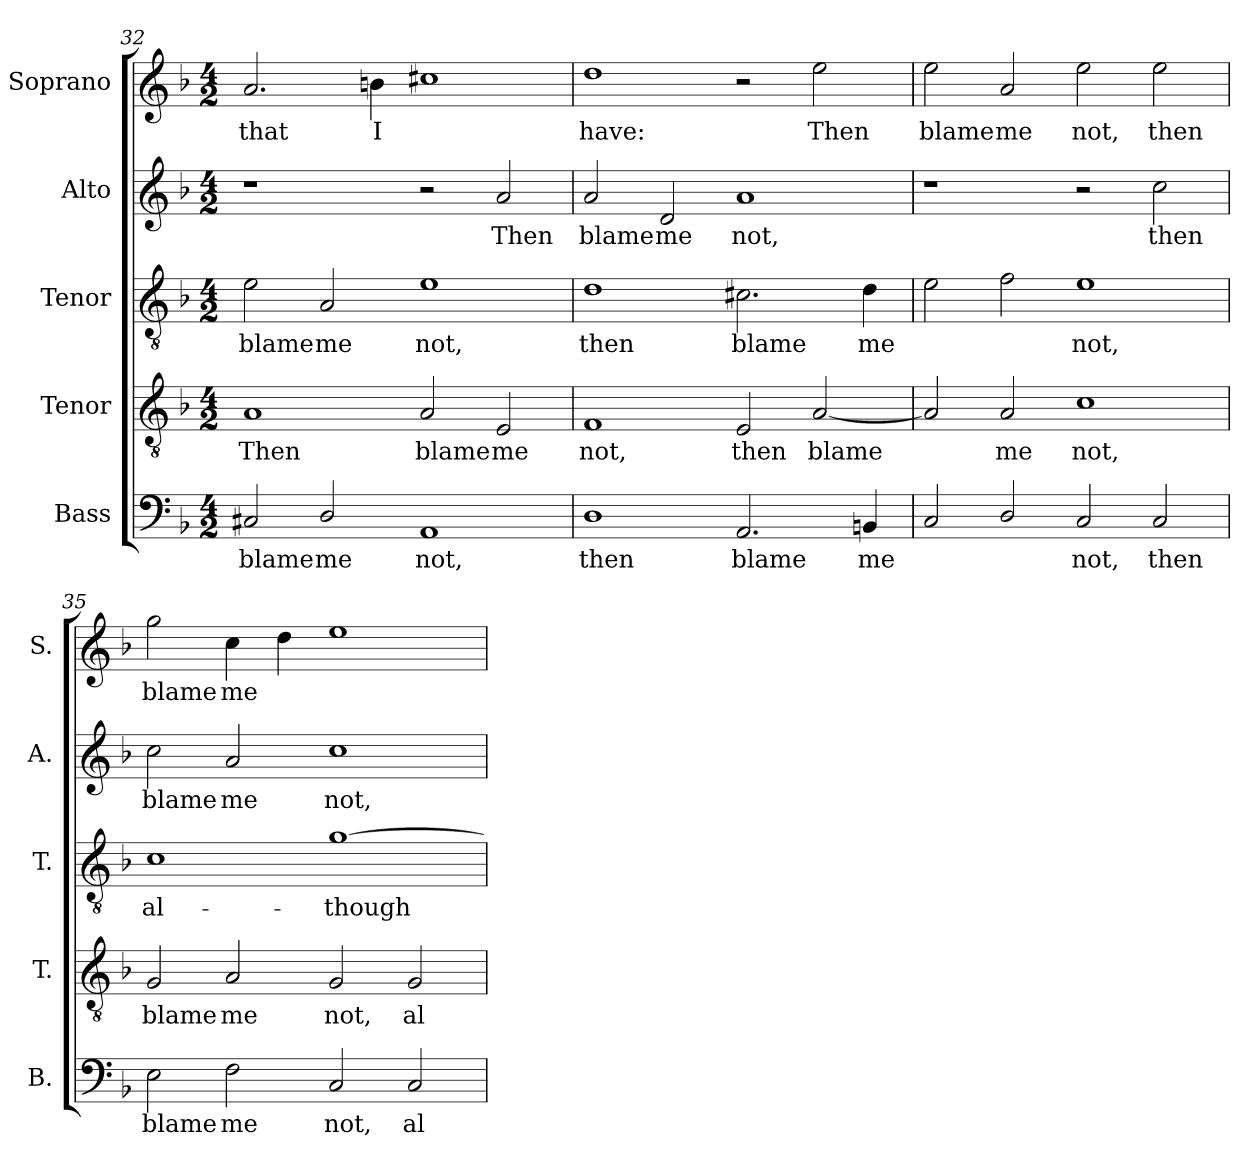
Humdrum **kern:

**kern	**text	**kern	**text	**kern	**text	**kern	**text	**kern	**text
*part5	*part5	*part4	*part4	*part3	*part3	*part2	*part2	*part1	*part1
*staff5	*staff5	*staff4	*staff4	*staff3	*staff3	*staff2	*staff2	*staff1	*staff1
*I"Bass	*	*I"Tenor	*	*I"Tenor	*	*I"Alto	*	*I"Soprano	*
*I'B.	*	*I'T.	*	*I'T.	*	*I'A.	*	*I'S.	*
*clefF4	*	*clefGv2	*	*clefGv2	*	*clefG2	*	*clefG2	*
*	*	*ITrd7c12	*	*ITrd7c12	*	*	*	*	*
*k[b-]	*	*k[b-]	*	*k[b-]	*	*k[b-]	*	*k[b-]	*
*F:	*	*F:	*	*F:	*	*F:	*	*F:	*
*M4/2	*	*M4/2	*	*M4/2	*	*M4/2	*	*M4/2	*
=32	=32	=32	=32	=32	=32	=32	=32	=32	=32
!	!LO:LY:b:color=#000000	!	!	!	!	!	!	!	!
!	!	!	!LO:LY:b:color=#000000	!	!	!	!	!	!
!	!	!	!	!	!LO:LY:b:color=#000000	!	!	!	!
!	!	!	!	!	!	!	!	!	!LO:LY:b:color=#000000
2C#Xi/	blame	1AAi	Then	2Ei\	blame	1r	.	2.ai/	that
!	!LO:LY:b:color=#000000	!	!	!	!	!	!	!	!
!	!	!	!	!	!LO:LY:b:color=#000000	!	!	!	!
2Di/	me	.	.	2AAi/	me	.	.	.	.
!	!	!	!	!	!	!	!	!	!LO:LY:b:color=#000000
.	.	.	.	.	.	.	.	4bni\	I
!	!LO:LY:b:color=#000000	!	!	!	!	!	!	!	!
!	!	!	!LO:LY:b:color=#000000	!	!	!	!	!	!
!	!	!	!	!	!LO:LY:b:color=#000000	!	!	!	!
1AAi	not,	2AAi/	blame	1Ei	not,	2r	.	1cc#Xi	.
!	!	!	!LO:LY:b:color=#000000	!	!	!	!	!	!
!	!	!	!	!	!	!	!LO:LY:b:color=#000000	!	!
.	.	2EEi/	me	.	.	2ai/	Then	.	.
!!LO:LB:g=z
=33	=33	=33	=33	=33	=33	=33	=33	=33	=33
!	!LO:LY:b:color=#000000	!	!	!	!	!	!	!	!
!	!	!	!LO:LY:b:color=#000000	!	!	!	!	!	!
!	!	!	!	!	!LO:LY:b:color=#000000	!	!	!	!
!	!	!	!	!	!	!	!LO:LY:b:color=#000000	!	!
!	!	!	!	!	!	!	!	!	!LO:LY:b:color=#000000
1Di	then	1FFi	not,	1Di	then	2ai/	blame	1ddi	have:
!	!	!	!	!	!	!	!LO:LY:b:color=#000000	!	!
.	.	.	.	.	.	2di/	me	.	.
!	!LO:LY:b:color=#000000	!	!	!	!	!	!	!	!
!	!	!	!LO:LY:b:color=#000000	!	!	!	!	!	!
!	!	!	!	!	!LO:LY:b:color=#000000	!	!	!	!
!	!	!	!	!	!	!	!LO:LY:b:color=#000000	!	!
2.AAi/	blame	2EEi/	then	2.C#Xi\	blame	1ai	not,	2r	.
!	!	!	!LO:LY:b:color=#000000	!	!	!	!	!	!
!	!	!	!	!	!	!	!	!	!LO:LY:b:color=#000000
.	.	[2AAi/	blame	.	.	.	.	2eei\	Then
!	!LO:LY:b:color=#000000	!	!	!	!	!	!	!	!
!	!	!	!	!	!LO:LY:b:color=#000000	!	!	!	!
4BBni/	me	.	.	4Di\	me	.	.	.	.
=34	=34	=34	=34	=34	=34	=34	=34	=34	=34
!	!	!	!	!	!	!	!	!	!LO:LY:b:color=#000000
2Ci/	.	2AAi/]	.	2Ei\	.	1r	.	2eei\	blame
!	!	!	!LO:LY:b:color=#000000	!	!	!	!	!	!
!	!	!	!	!	!	!	!	!	!LO:LY:b:color=#000000
2Di/	.	2AAi/	me	2Fi\	.	.	.	2ai/	me
!	!LO:LY:b:color=#000000	!	!	!	!	!	!	!	!
!	!	!	!LO:LY:b:color=#000000	!	!	!	!	!	!
!	!	!	!	!	!LO:LY:b:color=#000000	!	!	!	!
!	!	!	!	!	!	!	!	!	!LO:LY:b:color=#000000
2Ci/	not,	1Ci	not,	1Ei	not,	2r	.	2eei\	not,
!	!LO:LY:b:color=#000000	!	!	!	!	!	!	!	!
!	!	!	!	!	!	!	!LO:LY:b:color=#000000	!	!
!	!	!	!	!	!	!	!	!	!LO:LY:b:color=#000000
2Ci/	then	.	.	.	.	2cci\	then	2eei\	then
=35	=35	=35	=35	=35	=35	=35	=35	=35	=35
!	!LO:LY:b:color=#000000	!	!	!	!	!	!	!	!
!	!	!	!LO:LY:b:color=#000000	!	!	!	!	!	!
!	!	!	!	!	!LO:LY:b:color=#000000	!	!	!	!
!	!	!	!	!	!	!	!LO:LY:b:color=#000000	!	!
!	!	!	!	!	!	!	!	!	!LO:LY:b:color=#000000
2Ei\	blame	2GGi/	blame	1Ci	al-	2cci\	blame	2ggi\	blame
!	!LO:LY:b:color=#000000	!	!	!	!	!	!	!	!
!	!	!	!LO:LY:b:color=#000000	!	!	!	!	!	!
!	!	!	!	!	!	!	!LO:LY:b:color=#000000	!	!
!	!	!	!	!	!	!	!	!	!LO:LY:b:color=#000000
2Fi\	me	2AAi/	me	.	.	2ai/	me	4cci\	me
.	.	.	.	.	.	.	.	4ddi\	.
!	!LO:LY:b:color=#000000	!	!	!	!	!	!	!	!
!	!	!	!LO:LY:b:color=#000000	!	!	!	!	!	!
!	!	!	!	!	!LO:LY:b:color=#000000	!	!	!	!
!	!	!	!	!	!	!	!LO:LY:b:color=#000000	!	!
2Ci/	not,	2GGi/	not,	[1Gi	-though	1cci	not,	1eei	.
!	!LO:LY:b:color=#000000	!	!	!	!	!	!	!	!
!	!	!	!LO:LY:b:color=#000000	!	!	!	!	!	!
2Ci/	al-	2GGi/	al-	.	.	.	.	.	.
=	=	=	=	=	=	=	=	=	=
*-	*-	*-	*-	*-	*-	*-	*-	*-	*-
